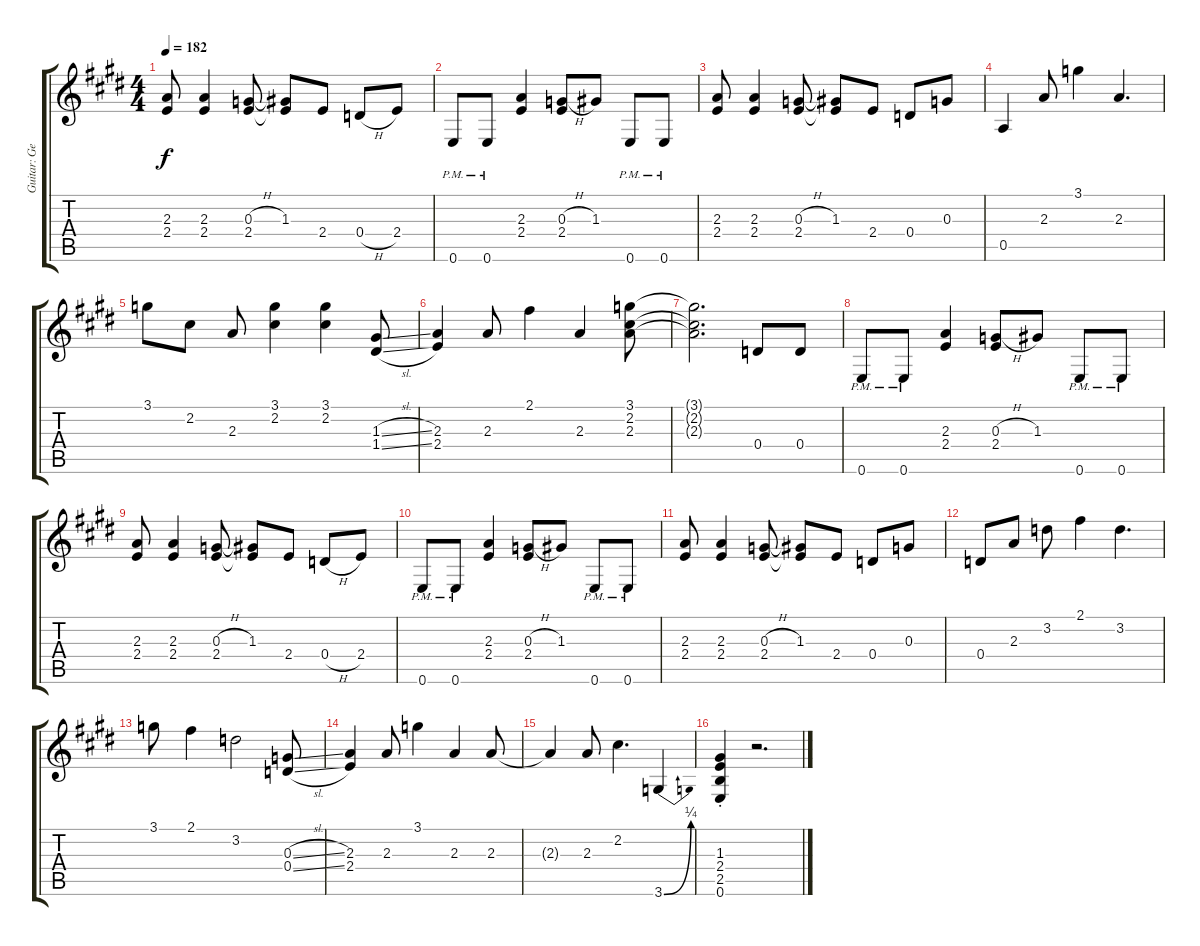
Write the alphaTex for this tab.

\track ("Guitar: George" "Guitar: Ge") {instrument distortionguitar}
\staff {score tabs}
\tuning (E4 B3 G3 D3 A2 E2) {hide}
\ts (4 4)
\tempo 182
\clef g2
\ks e
(2.3 2.4).8{dy f} (2.3 2.4).4 (0.3{h} 2.4).8 (1.3 2.4{t}).8 2.4.8 0.4{h}.8 2.4.8 |
0.6{pm}.8 0.6{pm}.8 (2.3 2.4).4 (0.3{h} 2.4).8 1.3.8 0.6{pm}.8 0.6{pm}.8 |
(2.3 2.4).8 (2.3 2.4).4 (0.3{h} 2.4).8 (1.3 2.4{t}).8 2.4.8 0.4.8 0.3.8 |
0.5.4 2.3.8 3.1.4 2.3.4{d} |
3.1.8 2.2.8 2.3.8 (3.1 2.2).4 (3.1 2.2).4 (1.3{sl} 1.4{sl}).8 |
(2.3 2.4).4 2.3.8 2.1.4 2.3.4 (3.1 2.2 2.3).8 |
(3.1{t} 2.2{t} 2.3{t}).2{d} 0.4.8 0.4.8 |
0.6{pm}.8 0.6{pm}.8 (2.3 2.4).4 (0.3{h} 2.4).8 1.3.8 0.6{pm}.8 0.6{pm}.8 |
(2.3 2.4).8 (2.3 2.4).4 (0.3{h} 2.4).8 (1.3 2.4{t}).8 2.4.8 0.4{h}.8 2.4.8 |
0.6{pm}.8 0.6{pm}.8 (2.3 2.4).4 (0.3{h} 2.4).8 1.3.8 0.6{pm}.8 0.6{pm}.8 |
(2.3 2.4).8 (2.3 2.4).4 (0.3{h} 2.4).8 (1.3 2.4{t}).8 2.4.8 0.4.8 0.3.8 |
0.4.8 2.3.8 3.2.8 2.1.4 3.2.4{d} |
3.1.8 2.1.4 3.2.2 (0.3{sl} 0.4{sl}).8 |
(2.3 2.4).4 2.3.8 3.1.4 2.3.4 2.3.8 |
2.3{t}.4 2.3.8 2.2.4{d} 3.6{be (bend 0 0 60 1)}.4 |
(1.3{st} 2.4{st} 2.5{st} 0.6{st}).4 r.2{d}
